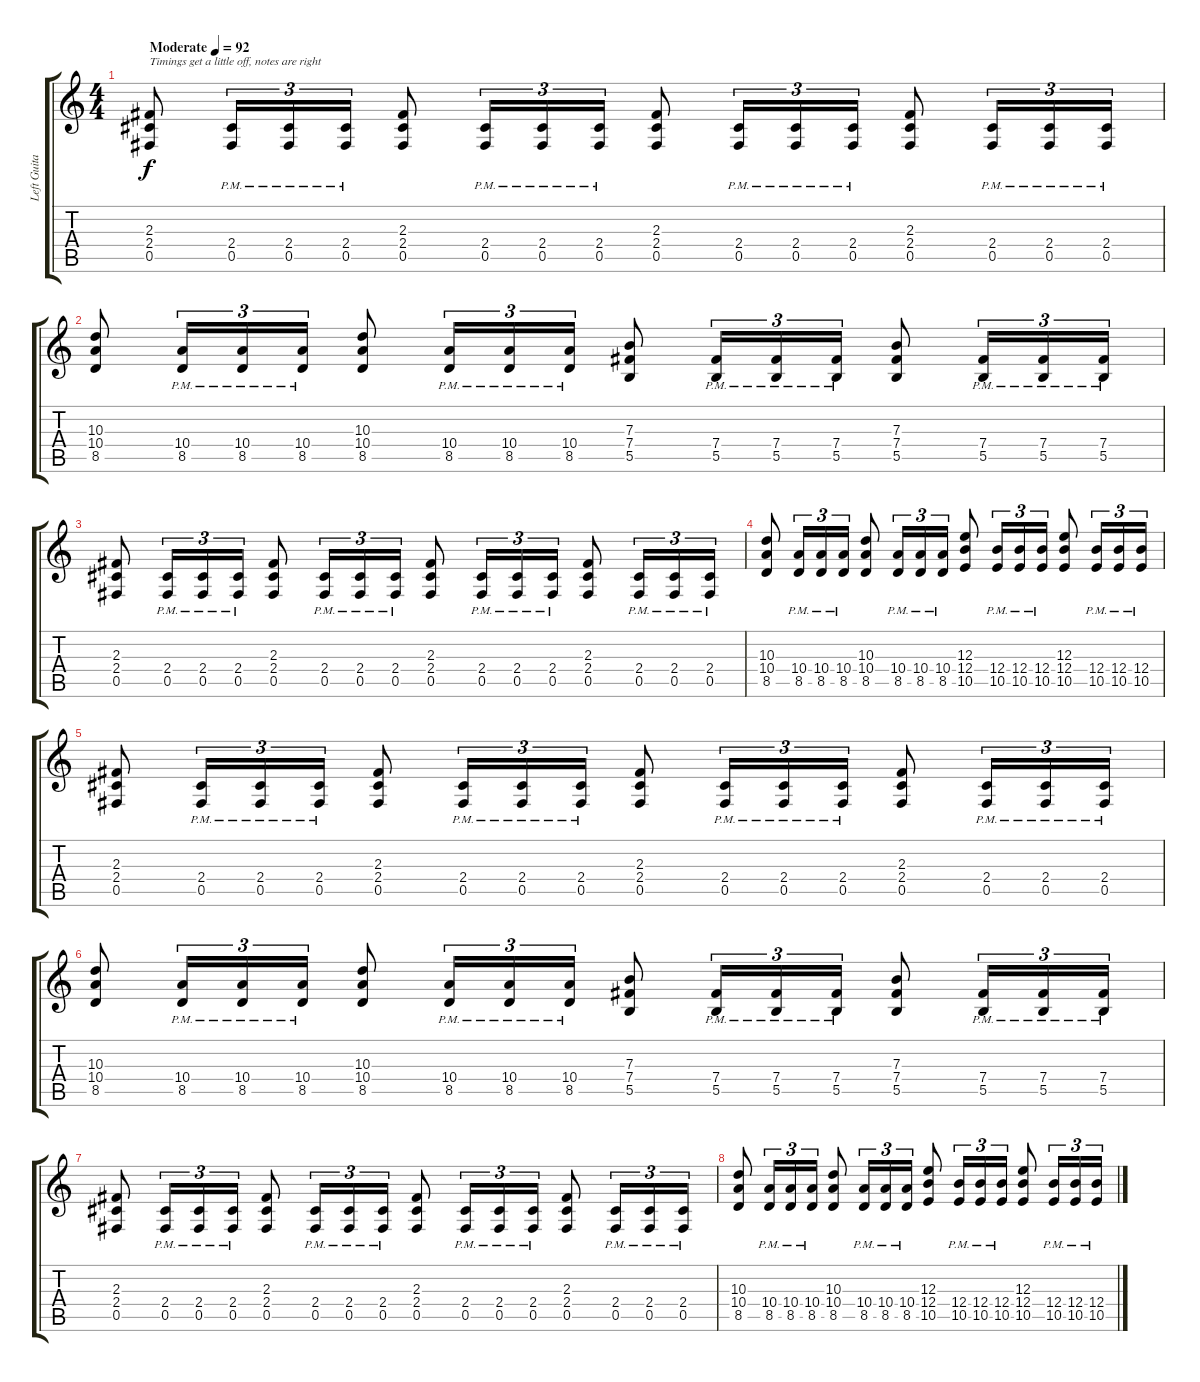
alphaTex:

\track ("Left Guitar" "Left Guita") {instrument distortionguitar}
\staff {score tabs}
\tuning (Db4 Ab3 E3 B2 Gb2 B1) {hide}
\ts (4 4)
\tempo (92 "Moderate")
\clef g2
\ks c
(2.3 2.4 0.5).8{txt "Timings get a little off, notes are right" dy f instrument distortionguitar} (2.4{pm} 0.5{pm}).16{tu (3 2)} (2.4{pm} 0.5{pm}).16{tu (3 2)} (2.4{pm} 0.5{pm}).16{tu (3 2)} (2.3 2.4 0.5).8 (2.4{pm} 0.5{pm}).16{tu (3 2)} (2.4{pm} 0.5{pm}).16{tu (3 2)} (2.4{pm} 0.5{pm}).16{tu (3 2)} (2.3 2.4 0.5).8 (2.4{pm} 0.5{pm}).16{tu (3 2)} (2.4{pm} 0.5{pm}).16{tu (3 2)} (2.4{pm} 0.5{pm}).16{tu (3 2)} (2.3 2.4 0.5).8 (2.4{pm} 0.5{pm}).16{tu (3 2)} (2.4{pm} 0.5{pm}).16{tu (3 2)} (2.4{pm} 0.5{pm}).16{tu (3 2)} |
(10.3 10.4 8.5).8 (10.4{pm} 8.5{pm}).16{tu (3 2)} (10.4{pm} 8.5{pm}).16{tu (3 2)} (10.4{pm} 8.5{pm}).16{tu (3 2)} (10.3 10.4 8.5).8 (10.4{pm} 8.5{pm}).16{tu (3 2)} (10.4{pm} 8.5{pm}).16{tu (3 2)} (10.4{pm} 8.5{pm}).16{tu (3 2)} (7.3 7.4 5.5).8 (7.4{pm} 5.5{pm}).16{tu (3 2)} (7.4{pm} 5.5{pm}).16{tu (3 2)} (7.4{pm} 5.5{pm}).16{tu (3 2)} (7.3 7.4 5.5).8 (7.4{pm} 5.5{pm}).16{tu (3 2)} (7.4{pm} 5.5{pm}).16{tu (3 2)} (7.4{pm} 5.5{pm}).16{tu (3 2)} |
(2.3 2.4 0.5).8 (2.4{pm} 0.5{pm}).16{tu (3 2)} (2.4{pm} 0.5{pm}).16{tu (3 2)} (2.4{pm} 0.5{pm}).16{tu (3 2)} (2.3 2.4 0.5).8 (2.4{pm} 0.5{pm}).16{tu (3 2)} (2.4{pm} 0.5{pm}).16{tu (3 2)} (2.4{pm} 0.5{pm}).16{tu (3 2)} (2.3 2.4 0.5).8 (2.4{pm} 0.5{pm}).16{tu (3 2)} (2.4{pm} 0.5{pm}).16{tu (3 2)} (2.4{pm} 0.5{pm}).16{tu (3 2)} (2.3 2.4 0.5).8 (2.4{pm} 0.5{pm}).16{tu (3 2)} (2.4{pm} 0.5{pm}).16{tu (3 2)} (2.4{pm} 0.5{pm}).16{tu (3 2)} |
(10.3 10.4 8.5).8 (10.4{pm} 8.5{pm}).16{tu (3 2)} (10.4{pm} 8.5{pm}).16{tu (3 2)} (10.4{pm} 8.5{pm}).16{tu (3 2)} (10.3 10.4 8.5).8 (10.4{pm} 8.5{pm}).16{tu (3 2)} (10.4{pm} 8.5{pm}).16{tu (3 2)} (10.4{pm} 8.5{pm}).16{tu (3 2)} (12.3 12.4 10.5).8 (12.4{pm} 10.5{pm}).16{tu (3 2)} (12.4{pm} 10.5{pm}).16{tu (3 2)} (12.4{pm} 10.5{pm}).16{tu (3 2)} (12.3 12.4 10.5).8 (12.4{pm} 10.5{pm}).16{tu (3 2)} (12.4{pm} 10.5{pm}).16{tu (3 2)} (12.4{pm} 10.5{pm}).16{tu (3 2)} |
(2.3 2.4 0.5).8 (2.4{pm} 0.5{pm}).16{tu (3 2)} (2.4{pm} 0.5{pm}).16{tu (3 2)} (2.4{pm} 0.5{pm}).16{tu (3 2)} (2.3 2.4 0.5).8 (2.4{pm} 0.5{pm}).16{tu (3 2)} (2.4{pm} 0.5{pm}).16{tu (3 2)} (2.4{pm} 0.5{pm}).16{tu (3 2)} (2.3 2.4 0.5).8 (2.4{pm} 0.5{pm}).16{tu (3 2)} (2.4{pm} 0.5{pm}).16{tu (3 2)} (2.4{pm} 0.5{pm}).16{tu (3 2)} (2.3 2.4 0.5).8 (2.4{pm} 0.5{pm}).16{tu (3 2)} (2.4{pm} 0.5{pm}).16{tu (3 2)} (2.4{pm} 0.5{pm}).16{tu (3 2)} |
(10.3 10.4 8.5).8 (10.4{pm} 8.5{pm}).16{tu (3 2)} (10.4{pm} 8.5{pm}).16{tu (3 2)} (10.4{pm} 8.5{pm}).16{tu (3 2)} (10.3 10.4 8.5).8 (10.4{pm} 8.5{pm}).16{tu (3 2)} (10.4{pm} 8.5{pm}).16{tu (3 2)} (10.4{pm} 8.5{pm}).16{tu (3 2)} (7.3 7.4 5.5).8 (7.4{pm} 5.5{pm}).16{tu (3 2)} (7.4{pm} 5.5{pm}).16{tu (3 2)} (7.4{pm} 5.5{pm}).16{tu (3 2)} (7.3 7.4 5.5).8 (7.4{pm} 5.5{pm}).16{tu (3 2)} (7.4{pm} 5.5{pm}).16{tu (3 2)} (7.4{pm} 5.5{pm}).16{tu (3 2)} |
(2.3 2.4 0.5).8 (2.4{pm} 0.5{pm}).16{tu (3 2)} (2.4{pm} 0.5{pm}).16{tu (3 2)} (2.4{pm} 0.5{pm}).16{tu (3 2)} (2.3 2.4 0.5).8 (2.4{pm} 0.5{pm}).16{tu (3 2)} (2.4{pm} 0.5{pm}).16{tu (3 2)} (2.4{pm} 0.5{pm}).16{tu (3 2)} (2.3 2.4 0.5).8 (2.4{pm} 0.5{pm}).16{tu (3 2)} (2.4{pm} 0.5{pm}).16{tu (3 2)} (2.4{pm} 0.5{pm}).16{tu (3 2)} (2.3 2.4 0.5).8 (2.4{pm} 0.5{pm}).16{tu (3 2)} (2.4{pm} 0.5{pm}).16{tu (3 2)} (2.4{pm} 0.5{pm}).16{tu (3 2)} |
(10.3 10.4 8.5).8 (10.4{pm} 8.5{pm}).16{tu (3 2)} (10.4{pm} 8.5{pm}).16{tu (3 2)} (10.4{pm} 8.5{pm}).16{tu (3 2)} (10.3 10.4 8.5).8 (10.4{pm} 8.5{pm}).16{tu (3 2)} (10.4{pm} 8.5{pm}).16{tu (3 2)} (10.4{pm} 8.5{pm}).16{tu (3 2)} (12.3 12.4 10.5).8 (12.4{pm} 10.5{pm}).16{tu (3 2)} (12.4{pm} 10.5{pm}).16{tu (3 2)} (12.4{pm} 10.5{pm}).16{tu (3 2)} (12.3 12.4 10.5).8 (12.4{pm} 10.5{pm}).16{tu (3 2)} (12.4{pm} 10.5{pm}).16{tu (3 2)} (12.4{pm} 10.5{pm}).16{tu (3 2)}
